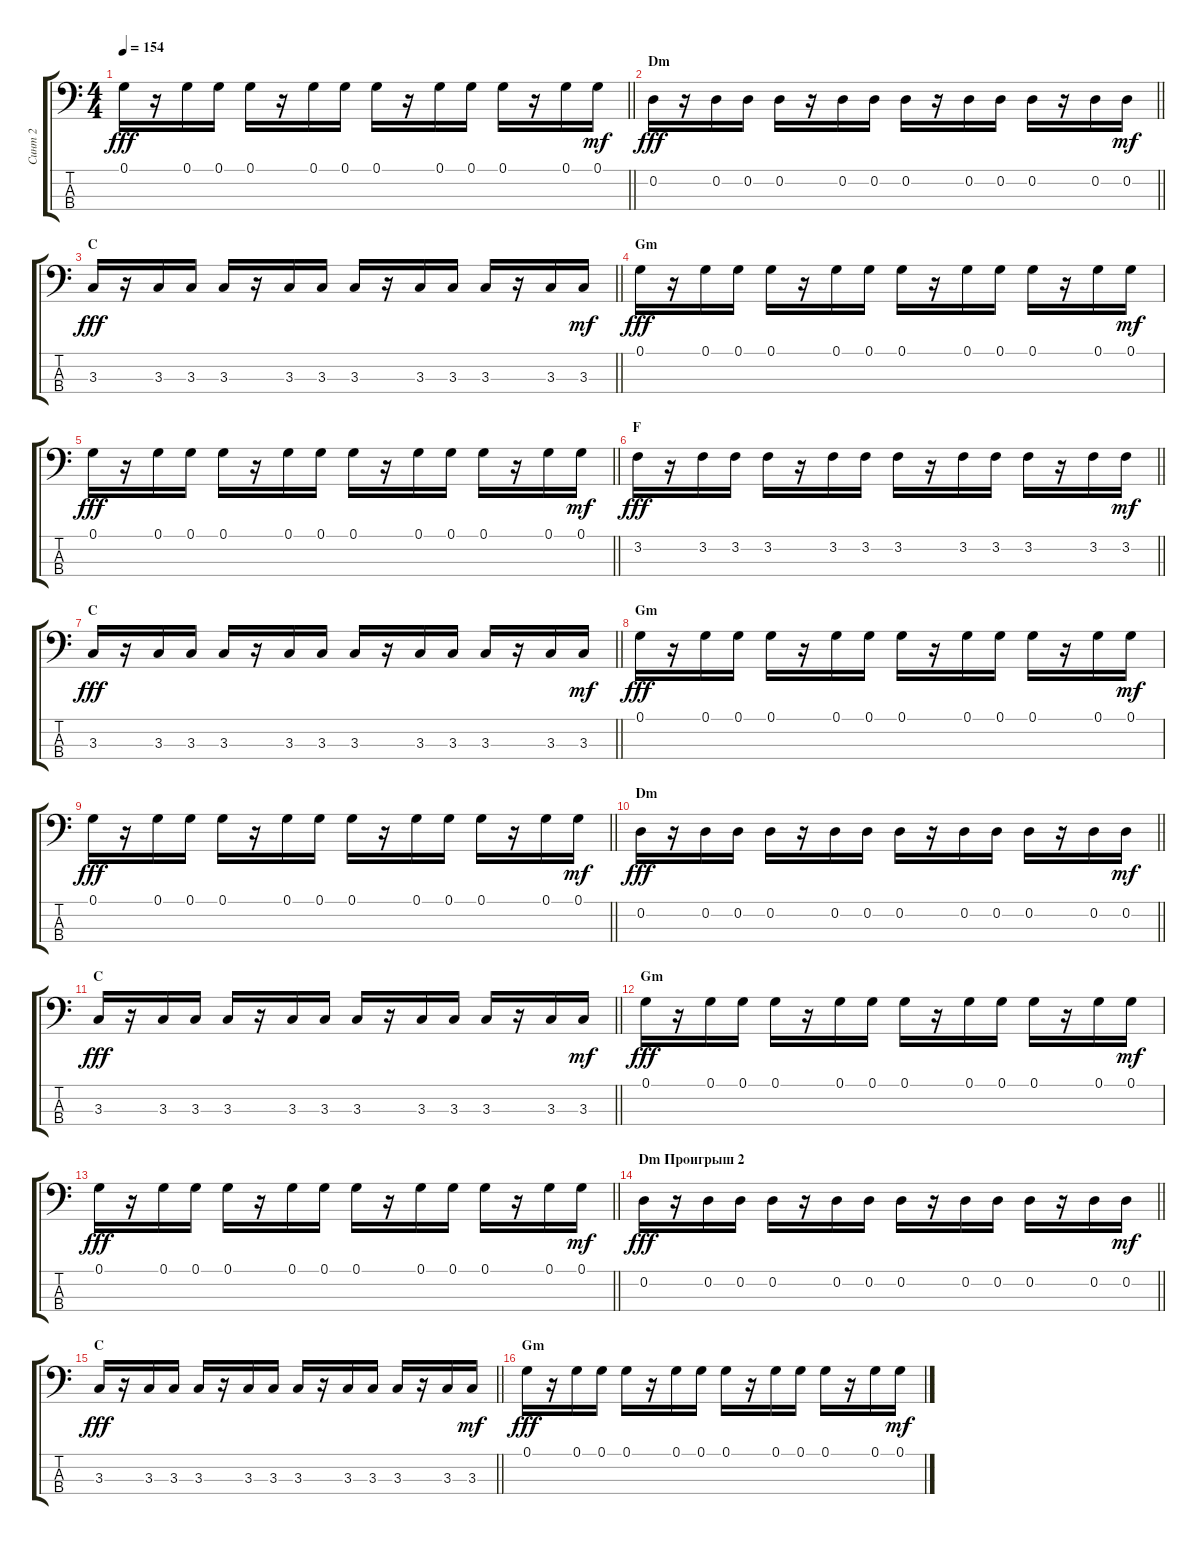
\track ("Синт 2" "Синт 2") {instrument synthbass2}
\staff {score tabs}
\tuning (G2 D2 A1 E1) {hide}
\ts (4 4)
\tempo 154
\clef f4
\barLineRight lightlight
\ks c
0.1.16{dy fff} r.16 0.1.16 0.1.16 0.1.16 r.16 0.1.16 0.1.16 0.1.16 r.16 0.1.16 0.1.16 0.1.16 r.16 0.1.16 0.1.16{dy mf} |
\section ("" "Dm")
\barLineRight lightlight
0.2.16{dy fff} r.16 0.2.16 0.2.16 0.2.16 r.16 0.2.16 0.2.16 0.2.16 r.16 0.2.16 0.2.16 0.2.16 r.16 0.2.16 0.2.16{dy mf} |
\section ("" "C")
\barLineRight lightlight
3.3.16{dy fff} r.16 3.3.16 3.3.16 3.3.16 r.16 3.3.16 3.3.16 3.3.16 r.16 3.3.16 3.3.16 3.3.16 r.16 3.3.16 3.3.16{dy mf} |
\section ("" "Gm")
0.1.16{dy fff} r.16 0.1.16 0.1.16 0.1.16 r.16 0.1.16 0.1.16 0.1.16 r.16 0.1.16 0.1.16 0.1.16 r.16 0.1.16 0.1.16{dy mf} |
\barLineRight lightlight
0.1.16{dy fff} r.16 0.1.16 0.1.16 0.1.16 r.16 0.1.16 0.1.16 0.1.16 r.16 0.1.16 0.1.16 0.1.16 r.16 0.1.16 0.1.16{dy mf} |
\section ("" "F")
\barLineRight lightlight
3.2.16{dy fff} r.16 3.2.16 3.2.16 3.2.16 r.16 3.2.16 3.2.16 3.2.16 r.16 3.2.16 3.2.16 3.2.16 r.16 3.2.16 3.2.16{dy mf} |
\section ("" "C")
\barLineRight lightlight
3.3.16{dy fff} r.16 3.3.16 3.3.16 3.3.16 r.16 3.3.16 3.3.16 3.3.16 r.16 3.3.16 3.3.16 3.3.16 r.16 3.3.16 3.3.16{dy mf} |
\section ("" "Gm")
0.1.16{dy fff} r.16 0.1.16 0.1.16 0.1.16 r.16 0.1.16 0.1.16 0.1.16 r.16 0.1.16 0.1.16 0.1.16 r.16 0.1.16 0.1.16{dy mf} |
\barLineRight lightlight
0.1.16{dy fff} r.16 0.1.16 0.1.16 0.1.16 r.16 0.1.16 0.1.16 0.1.16 r.16 0.1.16 0.1.16 0.1.16 r.16 0.1.16 0.1.16{dy mf} |
\section ("" "Dm")
\barLineRight lightlight
0.2.16{dy fff} r.16 0.2.16 0.2.16 0.2.16 r.16 0.2.16 0.2.16 0.2.16 r.16 0.2.16 0.2.16 0.2.16 r.16 0.2.16 0.2.16{dy mf} |
\section ("" "C")
\barLineRight lightlight
3.3.16{dy fff} r.16 3.3.16 3.3.16 3.3.16 r.16 3.3.16 3.3.16 3.3.16 r.16 3.3.16 3.3.16 3.3.16 r.16 3.3.16 3.3.16{dy mf} |
\section ("" "Gm")
0.1.16{dy fff} r.16 0.1.16 0.1.16 0.1.16 r.16 0.1.16 0.1.16 0.1.16 r.16 0.1.16 0.1.16 0.1.16 r.16 0.1.16 0.1.16{dy mf} |
\barLineRight lightlight
0.1.16{dy fff} r.16 0.1.16 0.1.16 0.1.16 r.16 0.1.16 0.1.16 0.1.16 r.16 0.1.16 0.1.16 0.1.16 r.16 0.1.16 0.1.16{dy mf} |
\section ("" "Dm Проигрыш 2")
\barLineRight lightlight
0.2.16{dy fff} r.16 0.2.16 0.2.16 0.2.16 r.16 0.2.16 0.2.16 0.2.16 r.16 0.2.16 0.2.16 0.2.16 r.16 0.2.16 0.2.16{dy mf} |
\section ("" "C")
\barLineRight lightlight
3.3.16{dy fff} r.16 3.3.16 3.3.16 3.3.16 r.16 3.3.16 3.3.16 3.3.16 r.16 3.3.16 3.3.16 3.3.16 r.16 3.3.16 3.3.16{dy mf} |
\section ("" "Gm")
0.1.16{dy fff} r.16 0.1.16 0.1.16 0.1.16 r.16 0.1.16 0.1.16 0.1.16 r.16 0.1.16 0.1.16 0.1.16 r.16 0.1.16 0.1.16{dy mf}
